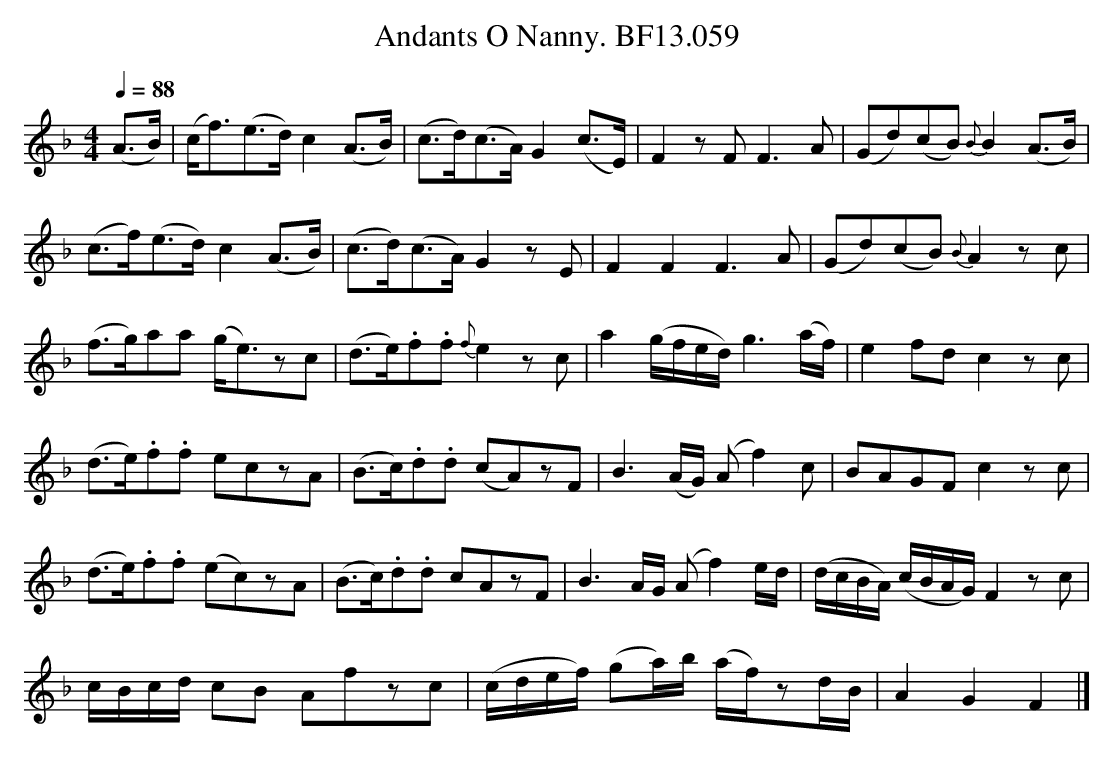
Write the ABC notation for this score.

X:1
T:Andants O Nanny. BF13.059
M:4/4
L:1/8
Q:1/4=88
K:F
(A>B)|(c<f)(e>d) c2(A>B)|(c>d)(c>A)G2(c>E)|F2zFF3A|\
(Gd)(cB) {B}B2 (A>B)|
(c>f)(e>d)c2(A>B)|(c>d)(c>A) G2zE|F2F2F3A|(Gd)(cB) {B}A2zc|
(f>g)aa (g<e)zc|(d>e).f.f {f}e2zc|a2(g/f/e/d/)g3(a/f/)|e2fdc2zc|
(d>e).f.f eczA|(B>c).d.d (cA)zF|B3(A/G/) (Af2)c|B-AG-Fc2zc|
(d>e).f.f (ec)zA|(B>c).d.d cAzF|B3A/G/ (Af2) e/d/|\
(d/c/B/A/) (c/B/A/G/) F2zc|
c/B/c/d/ cB Afzc|(c/d/e/f/) (ga/)b/ (a/f/)zd/B/|A2G2F2|]
